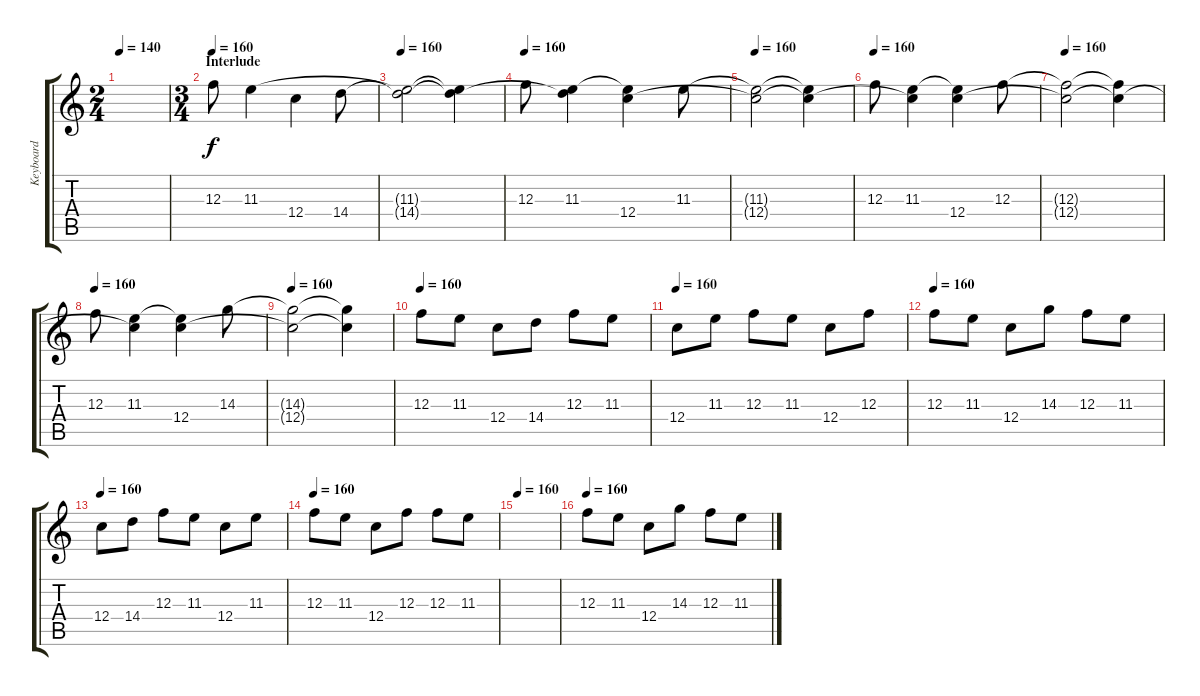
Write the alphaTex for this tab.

\track ("Keyboard" "Keyboard") {instrument synthbass2}
\staff {score tabs}
\tuning (D4 A3 F3 C3 G2 C2) {hide}
\ts (2 4)
\tempo 140
\clef g2
\ks c
|
\ts (3 4)
\section ("" "Interlude")
\tempo 160
12.3.8 11.3.4 12.4.4 14.4.8 |
\tempo 160
(11.3{t} 14.4{t}).2 (11.3{t} 14.4{t}).4 |
\tempo 160
12.3.8 (11.3 14.4{t}).4 (11.3{t} 12.4).4 11.3.8 |
\tempo 160
(11.3{t} 12.4{t}).2 (11.3{t} 12.4{t}).4 |
\tempo 160
12.3.8 (11.3 12.4{t}).4 (11.3{t} 12.4).4 12.3.8 |
\tempo 160
(12.3{t} 12.4{t}).2 (12.3{t} 12.4{t}).4 |
\tempo 160
12.3.8 (11.3 12.4{t}).4 (11.3{t} 12.4).4 14.3.8 |
\tempo 160
(14.3{t} 12.4{t}).2 (14.3{t} 12.4{t}).4 |
\tempo 160
12.3.8 11.3.8 12.4.8 14.4.8 12.3.8 11.3.8 |
\tempo 160
12.4.8 11.3.8 12.3.8 11.3.8 12.4.8 12.3.8 |
\tempo 160
12.3.8 11.3.8 12.4.8 14.3.8 12.3.8 11.3.8 |
\tempo 160
12.4.8 14.4.8 12.3.8 11.3.8 12.4.8 11.3.8 |
\tempo 160
12.3.8 11.3.8 12.4.8 12.3.8 12.3.8 11.3.8 |
\tempo 160
|
\tempo 160
12.3.8 11.3.8 12.4.8 14.3.8 12.3.8 11.3.8
